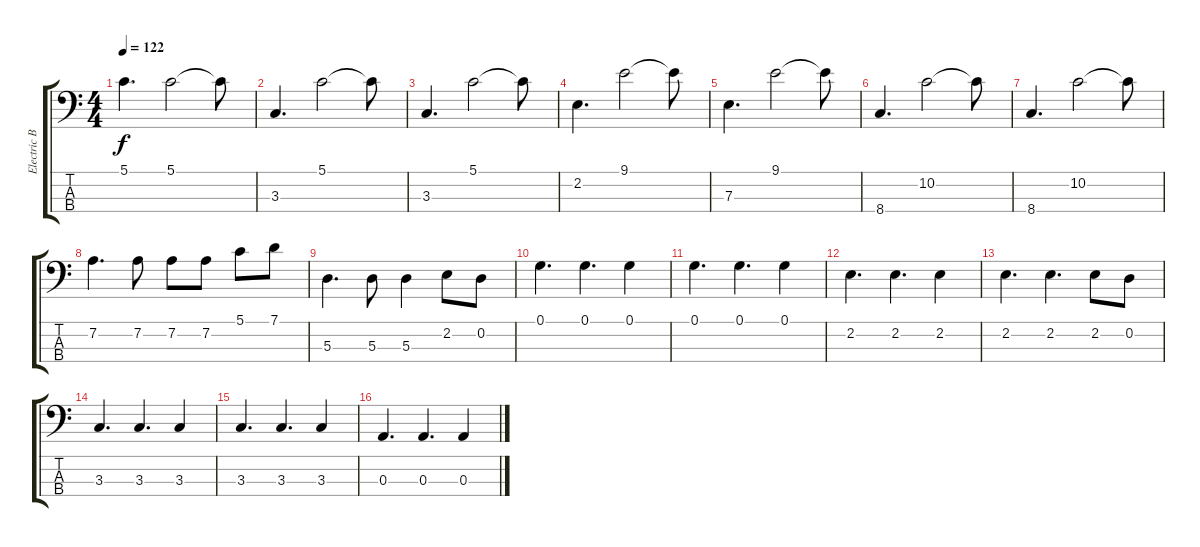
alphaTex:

\track ("Electric Bass" "Electric B") {instrument electricbassfinger}
\staff {score tabs}
\tuning (G2 D2 A1 E1) {hide}
\ts (4 4)
\tempo 122
\clef f4
\ks c
5.1.4{d dy f} 5.1.2 5.1{t}.8 |
3.3.4{d} 5.1.2 5.1{t}.8 |
3.3.4{d} 5.1.2 5.1{t}.8 |
2.2.4{d} 9.1.2 9.1{t}.8 |
7.3.4{d} 9.1.2 9.1{t}.8 |
8.4.4{d} 10.2.2 10.2{t}.8 |
8.4.4{d} 10.2.2 10.2{t}.8 |
7.2.4{d} 7.2.8 7.2.8 7.2.8 5.1.8 7.1.8 |
5.3.4{d} 5.3.8 5.3.4 2.2.8 0.2.8 |
0.1.4{d} 0.1.4{d} 0.1.4 |
0.1.4{d} 0.1.4{d} 0.1.4 |
2.2.4{d} 2.2.4{d} 2.2.4 |
2.2.4{d} 2.2.4{d} 2.2.8 0.2.8 |
3.3.4{d} 3.3.4{d} 3.3.4 |
3.3.4{d} 3.3.4{d} 3.3.4 |
0.3.4{d} 0.3.4{d} 0.3.4
